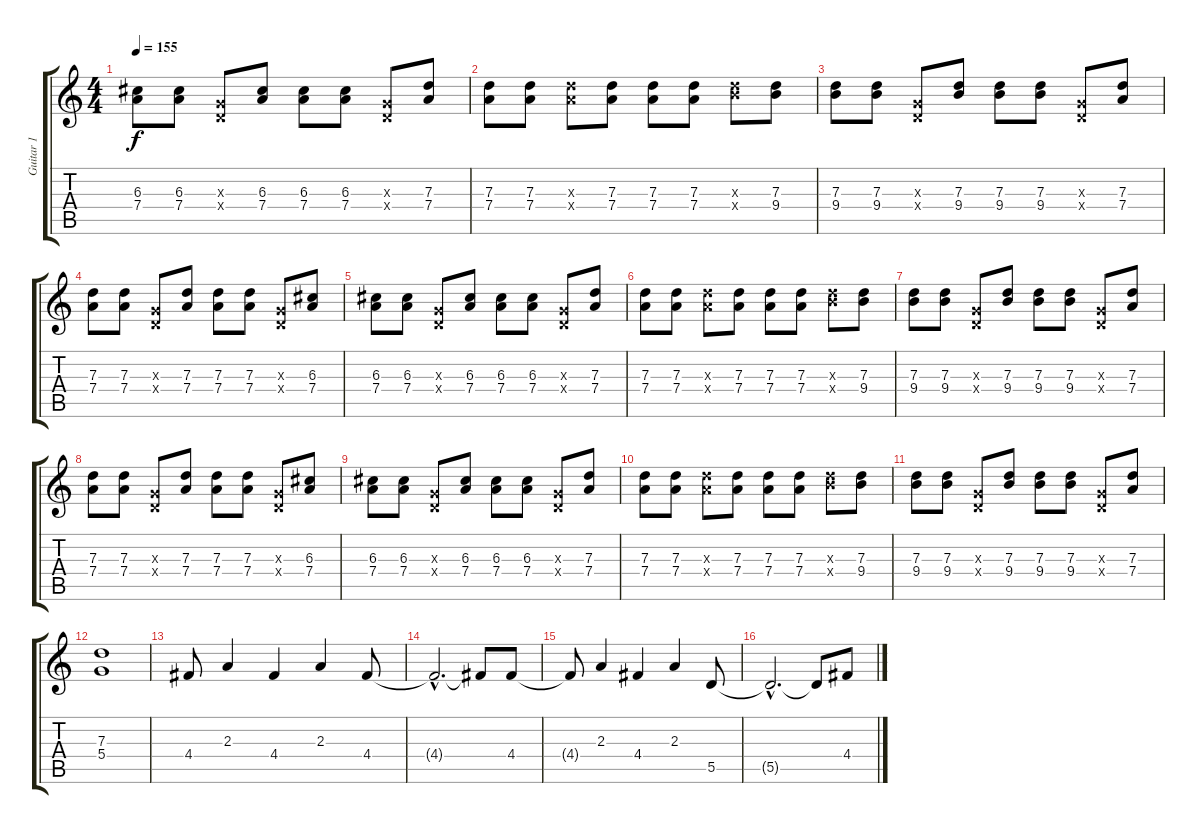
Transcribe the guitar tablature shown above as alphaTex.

\track ("Guitar 1" "Guitar 1") {instrument overdrivenguitar}
\staff {score tabs}
\tuning (E4 B3 G3 D3 A2 E2) {hide}
\ts (4 4)
\tempo 155
\clef g2
\ks c
(6.3 7.4).8{dy f} (6.3 7.4).8 (0.3{x} 0.4{x}).8 (6.3 7.4).8 (6.3 7.4).8 (6.3 7.4).8 (0.3{x} 0.4{x}).8 (7.3 7.4).8 |
(7.3 7.4).8 (7.3 7.4).8 (7.3{x} 7.4{x}).8 (7.3 7.4).8 (7.3 7.4).8 (7.3 7.4).8 (7.3{x} 9.4{x}).8 (7.3 9.4).8 |
(7.3 9.4).8 (7.3 9.4).8 (0.3{x} 0.4{x}).8 (7.3 9.4).8 (7.3 9.4).8 (7.3 9.4).8 (0.3{x} 0.4{x}).8 (7.3 7.4).8 |
(7.3 7.4).8 (7.3 7.4).8 (0.3{x} 0.4{x}).8 (7.3 7.4).8 (7.3 7.4).8 (7.3 7.4).8 (0.3{x} 0.4{x}).8 (6.3 7.4).8 |
(6.3 7.4).8 (6.3 7.4).8 (0.3{x} 0.4{x}).8 (6.3 7.4).8 (6.3 7.4).8 (6.3 7.4).8 (0.3{x} 0.4{x}).8 (7.3 7.4).8 |
(7.3 7.4).8 (7.3 7.4).8 (7.3{x} 7.4{x}).8 (7.3 7.4).8 (7.3 7.4).8 (7.3 7.4).8 (7.3{x} 9.4{x}).8 (7.3 9.4).8 |
(7.3 9.4).8 (7.3 9.4).8 (0.3{x} 0.4{x}).8 (7.3 9.4).8 (7.3 9.4).8 (7.3 9.4).8 (0.3{x} 0.4{x}).8 (7.3 7.4).8 |
(7.3 7.4).8 (7.3 7.4).8 (0.3{x} 0.4{x}).8 (7.3 7.4).8 (7.3 7.4).8 (7.3 7.4).8 (0.3{x} 0.4{x}).8 (6.3 7.4).8 |
(6.3 7.4).8 (6.3 7.4).8 (0.3{x} 0.4{x}).8 (6.3 7.4).8 (6.3 7.4).8 (6.3 7.4).8 (0.3{x} 0.4{x}).8 (7.3 7.4).8 |
(7.3 7.4).8 (7.3 7.4).8 (7.3{x} 7.4{x}).8 (7.3 7.4).8 (7.3 7.4).8 (7.3 7.4).8 (7.3{x} 9.4{x}).8 (7.3 9.4).8 |
(7.3 9.4).8 (7.3 9.4).8 (0.3{x} 0.4{x}).8 (7.3 9.4).8 (7.3 9.4).8 (7.3 9.4).8 (0.3{x} 0.4{x}).8 (7.3 7.4).8 |
(7.3 5.4).1 |
4.4.8 2.3.4 4.4.4 2.3.4 4.4.8 |
4.4{hac t}.2{d} 4.4{t}.8 4.4.8 |
4.4{t}.8 2.3.4 4.4.4 2.3.4 5.5.8 |
5.5{hac t}.2{d} 5.5{t}.8 4.4.8
